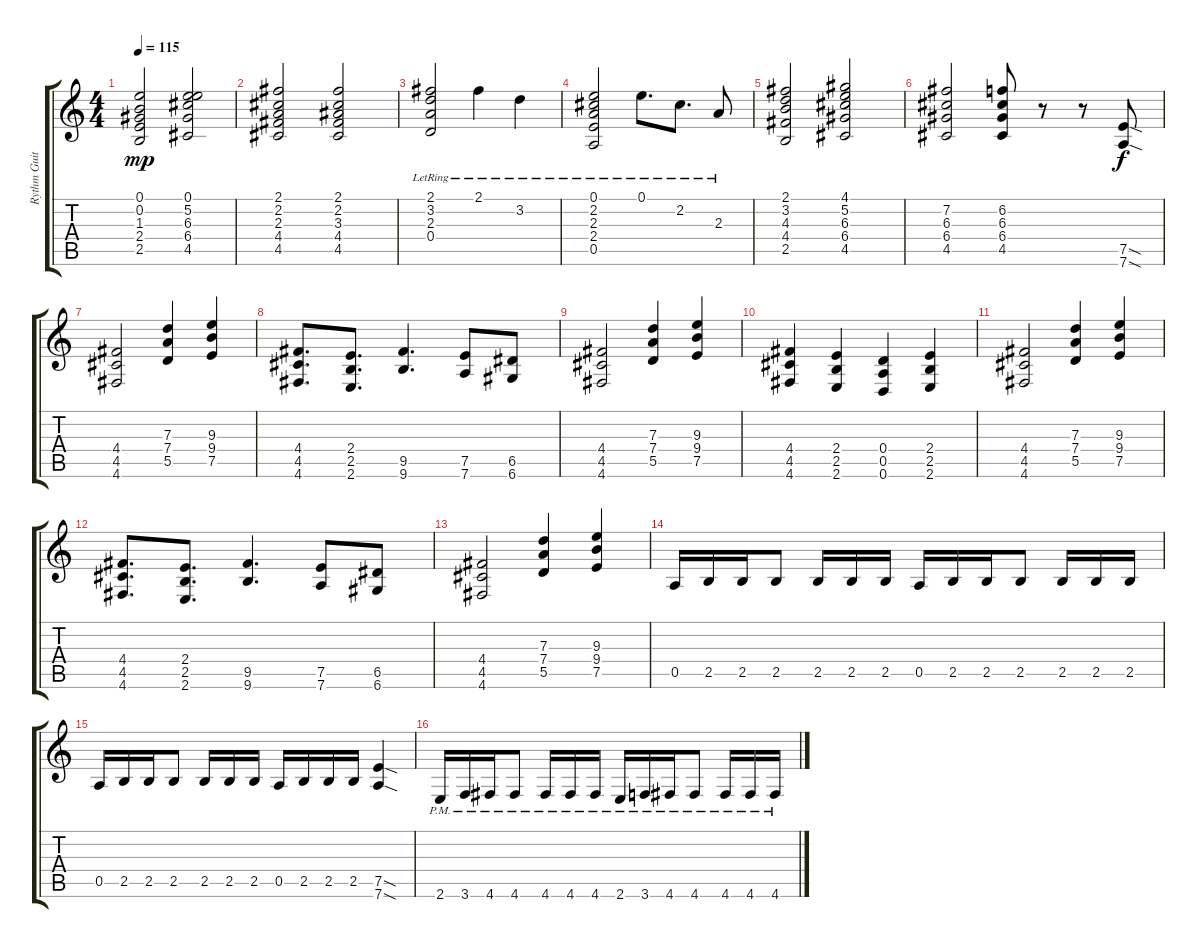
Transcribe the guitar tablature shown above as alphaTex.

\track ("Rythm Guitar 1" "Rythm Guit") {instrument distortionguitar}
\staff {score tabs}
\tuning (E4 B3 G3 D3 A2 D2) {hide}
\ts (4 4)
\tempo 115
\clef g2
\ks c
(0.1 0.2 1.3 2.4 2.5).2{dy mp} (0.1 5.2 6.3 6.4 4.5).2 |
(2.1 2.2 2.3 4.4 4.5).2 (2.1 2.2 3.3 4.4 4.5).2 |
(2.1{lr} 3.2{lr} 2.3{lr} 0.4{lr}).2 2.1{lr}.4 3.2{lr}.4 |
(0.1{lr} 2.2{lr} 2.3{lr} 2.4{lr} 0.5{lr}).2 0.1{lr}.8{d} 2.2{lr}.8{d} 2.3{lr}.8 |
(2.1 3.2 4.3 4.4 2.5).2 (4.1 5.2 6.3 6.4 4.5).2 |
(7.2 6.3 6.4 4.5).2 (6.2 6.3 6.4 4.5).8 r.8 r.8 (7.5{sod} 7.6{sod}).8{dy f} |
(4.4 4.5 4.6).2 (7.3 7.4 5.5).4 (9.3 9.4 7.5).4 |
(4.4 4.5 4.6).8{d} (2.4 2.5 2.6).8{d} (9.5 9.6).4{d} (7.5 7.6).8 (6.5 6.6).8 |
(4.4 4.5 4.6).2 (7.3 7.4 5.5).4 (9.3 9.4 7.5).4 |
(4.4 4.5 4.6).4 (2.4 2.5 2.6).4 (0.4 0.5 0.6).4 (2.4 2.5 2.6).4 |
(4.4 4.5 4.6).2 (7.3 7.4 5.5).4 (9.3 9.4 7.5).4 |
(4.4 4.5 4.6).8{d} (2.4 2.5 2.6).8{d} (9.5 9.6).4{d} (7.5 7.6).8 (6.5 6.6).8 |
(4.4 4.5 4.6).2 (7.3 7.4 5.5).4 (9.3 9.4 7.5).4 |
0.5.16 2.5.16 2.5.16 2.5.8 2.5.16 2.5.16 2.5.16 0.5.16 2.5.16 2.5.16 2.5.8 2.5.16 2.5.16 2.5.16 |
0.5.16 2.5.16 2.5.16 2.5.8 2.5.16 2.5.16 2.5.16 0.5.16 2.5.16 2.5.16 2.5.16 (7.5{sod} 7.6{sod}).4 |
2.6{pm}.16 3.6{pm}.16 4.6{pm}.16 4.6{pm}.8 4.6{pm}.16 4.6{pm}.16 4.6{pm}.16 2.6{pm}.16 3.6{pm}.16 4.6{pm}.16 4.6{pm}.8 4.6{pm}.16 4.6{pm}.16 4.6{pm}.16
